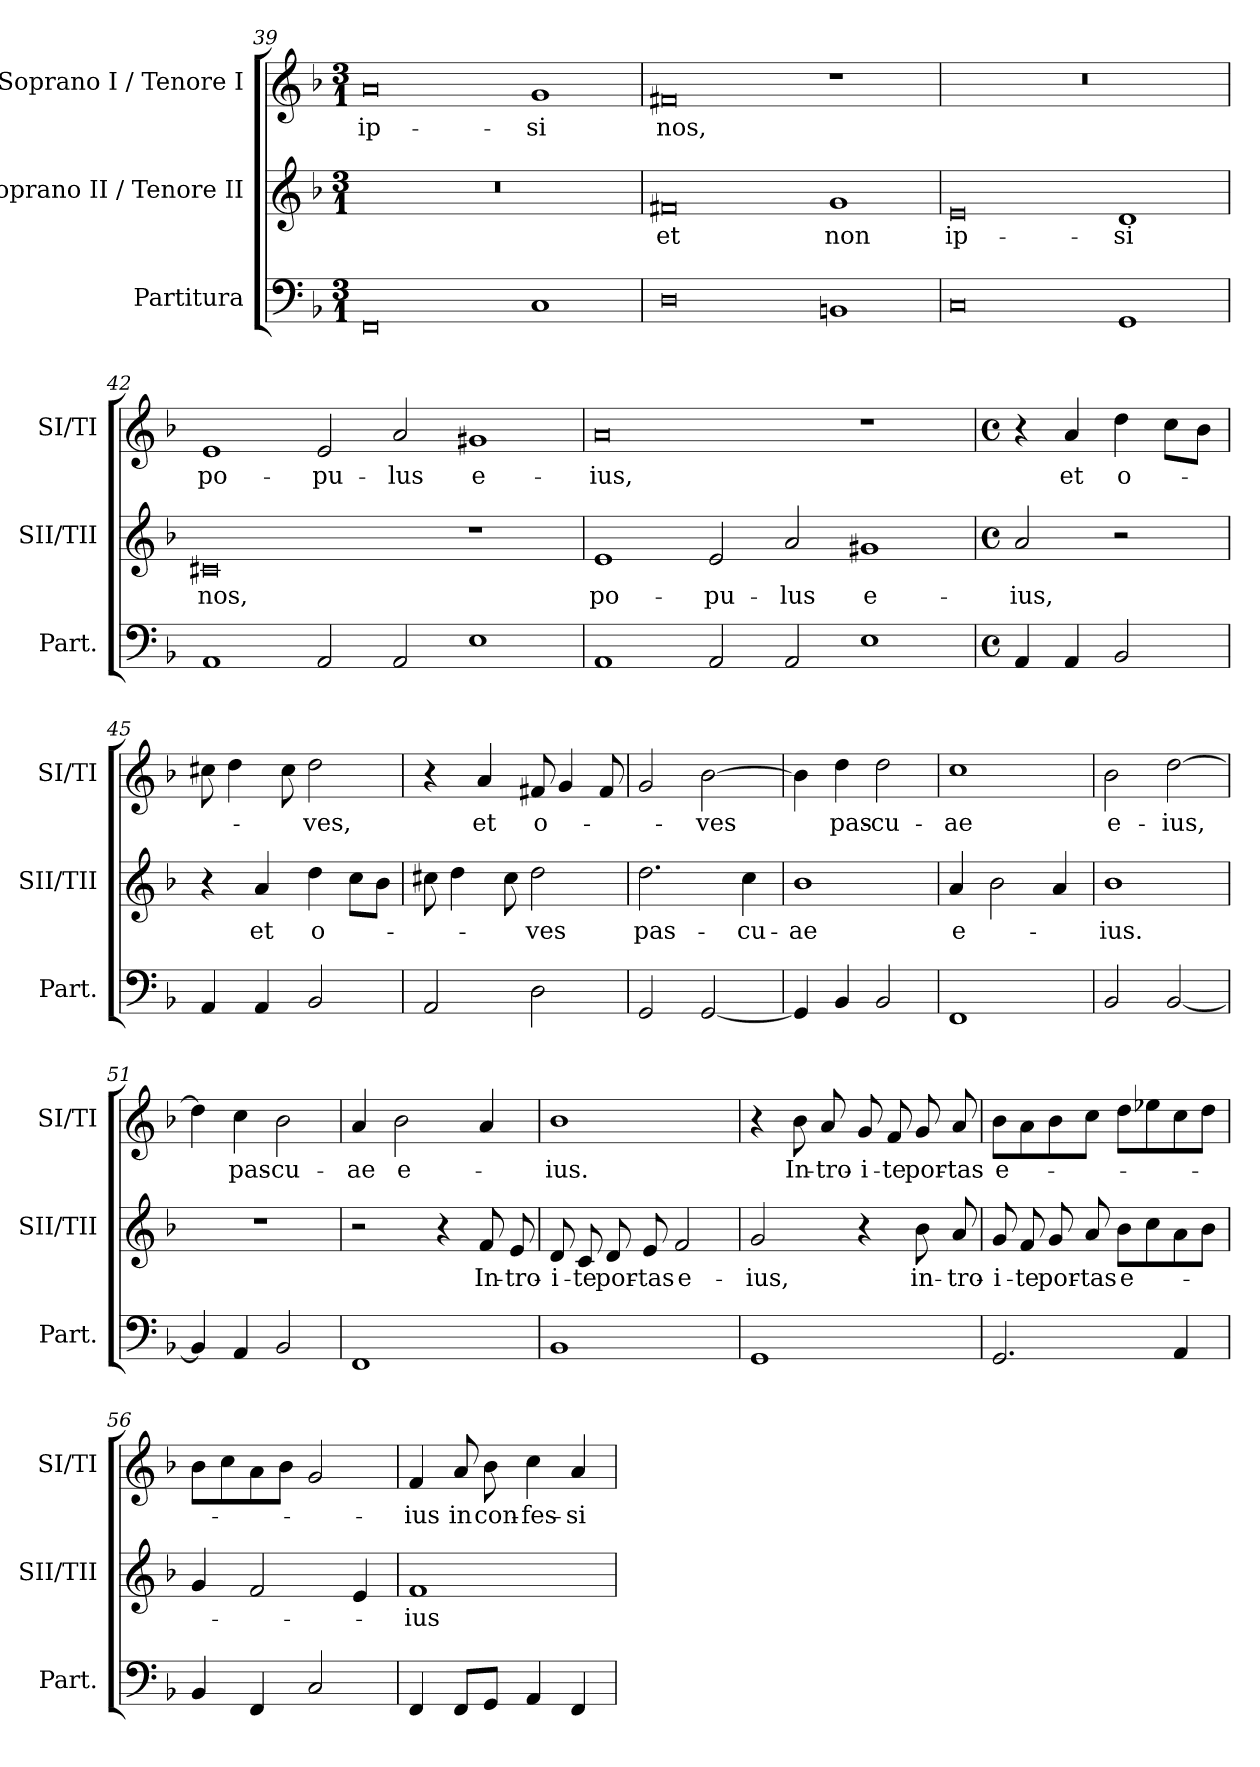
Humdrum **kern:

**kern	**kern	**text	**kern	**text
*part3	*part2	*part2	*part1	*part1
*staff3	*staff2	*staff2	*staff1	*staff1
*I"Partitura	*I"Soprano II / Tenore II	*	*I"Soprano I / Tenore I	*
*I'Part.	*I'SII/TII	*	*I'SI/TI	*
*clefF4	*clefG2	*	*clefG2	*
*k[b-]	*k[b-]	*	*k[b-]	*
*F:	*F:	*	*F:	*
*M3/1	*M3/1	*	*M3/1	*
=39	=39	=39	=39	=39
0FF	0.r	.	0a	ip-
1C	.	.	1g	-si
=40	=40	=40	=40	=40
0D	0f#X	et	0f#X	nos,
1BBn>	1g	non	1r	.
=41	=41	=41	=41	=41
0C	0e	ip-	0.r	.
1GG	1d	-si	.	.
=42	=42	=42	=42	=42
1AA	0c#X	nos,	1e	po-
2AA/	.	.	2e/	-pu-
2AA/	.	.	2a/	-lus
1E	1r	.	1g#X	e-
=43	=43	=43	=43	=43
1AA	1e	po-	0a	-ius,
2AA/	2e/	-pu-	.	.
2AA/	2a/	-lus	.	.
1E	1g#X	e-	1r	.
=44	=44	=44	=44	=44
*M4/4	*M4/4	*	*M4/4	*
*met(c)	*met(c)	*	*met(c)	*
*	*	*	*MM120	*
4AA/	2a/	-ius,	4r	.
4AA/	.	.	4a/	et
2BB-/	2r	.	4dd\	o-
.	.	.	8cc\L	.
.	.	.	8b-\J	.
=45	=45	=45	=45	=45
4AA/	4r	.	8cc#X\	.
.	.	.	4dd\	.
4AA/	4a/	et	.	.
.	.	.	8cc#\	.
2BB-/	4dd\	o-	2dd\	-ves,
.	8cc\L	.	.	.
.	8b-\J	.	.	.
=46	=46	=46	=46	=46
2AA/	8cc#X\	.	4r	.
.	4dd\	.	.	.
.	.	.	4a/	et
.	8cc#\	.	.	.
2D\	2dd\	-ves	8f#X/	o-
.	.	.	4g/	.
.	.	.	8f#/	.
=47	=47	=47	=47	=47
2GG/	2.dd\	pas-	2g/	.
[2GG/	.	.	[2b-\	-ves
.	4cc\	-cu-	.	.
=48	=48	=48	=48	=48
4GG/]	1b-	-ae	4b-\]	.
4BB-/	.	.	4dd\	pas-
2BB-/	.	.	2dd\	-cu-
=49	=49	=49	=49	=49
1FF	4a/	e-	1cc	-ae
.	2b-\	.	.	.
.	4a/	.	.	.
=50	=50	=50	=50	=50
2BB-/	1b-	-ius.	2b-\	e-
[2BB-/	.	.	[2dd\	-ius,
=51	=51	=51	=51	=51
4BB-/]	1r	.	4dd\]	.
4AA/	.	.	4cc\	pas-
2BB-/	.	.	2b-\	-cu-
=52	=52	=52	=52	=52
1FF	2r	.	4a/	-ae
.	.	.	2b-\	e-
.	4r	.	.	.
.	8f/	In-	4a/	.
.	8e/	-tro-	.	.
=53	=53	=53	=53	=53
1BB-	8d/	-i-	1b-	-ius.
.	8c/	-te	.	.
.	8d/	por-	.	.
.	8e/	-tas	.	.
.	2f/	e-	.	.
=54	=54	=54	=54	=54
1GG	2g/	-ius,	4r	.
.	.	.	8b-\	In-
.	.	.	8a/	-tro-
.	4r	.	8g/	-i-
.	.	.	8f/	-te
.	8b-\	in-	8g/	por-
.	8a/	-tro-	8a/	-tas
=55	=55	=55	=55	=55
2.GG/	8g/	-i-	8b-\L	e-
.	8f/	-te	8a\	.
.	8g/	por-	8b-\	.
.	8a/	-tas	8cc\J	.
.	8b-\L	e-	8dd\L	.
.	8cc\	.	8ee-X\	.
4AA/	8a\	.	8cc\	.
.	8b-\J	.	8dd\J	.
=56	=56	=56	=56	=56
4BB->/	4g/	.	8b-\L	.
.	.	.	8cc\	.
4FF/	2f/	.	8a\	.
.	.	.	8b-\J	.
2C>/	.	.	2g/	.
.	4e/	.	.	.
=57	=57	=57	=57	=57
4FF/	1f	-ius	4f/	-ius
8FF/L	.	.	8a/	in
8GG/J	.	.	8b-\	con-
4AA/	.	.	4cc\	-fes-
4FF/	.	.	4a/	-si-
=	=	=	=	=
*-	*-	*-	*-	*-
